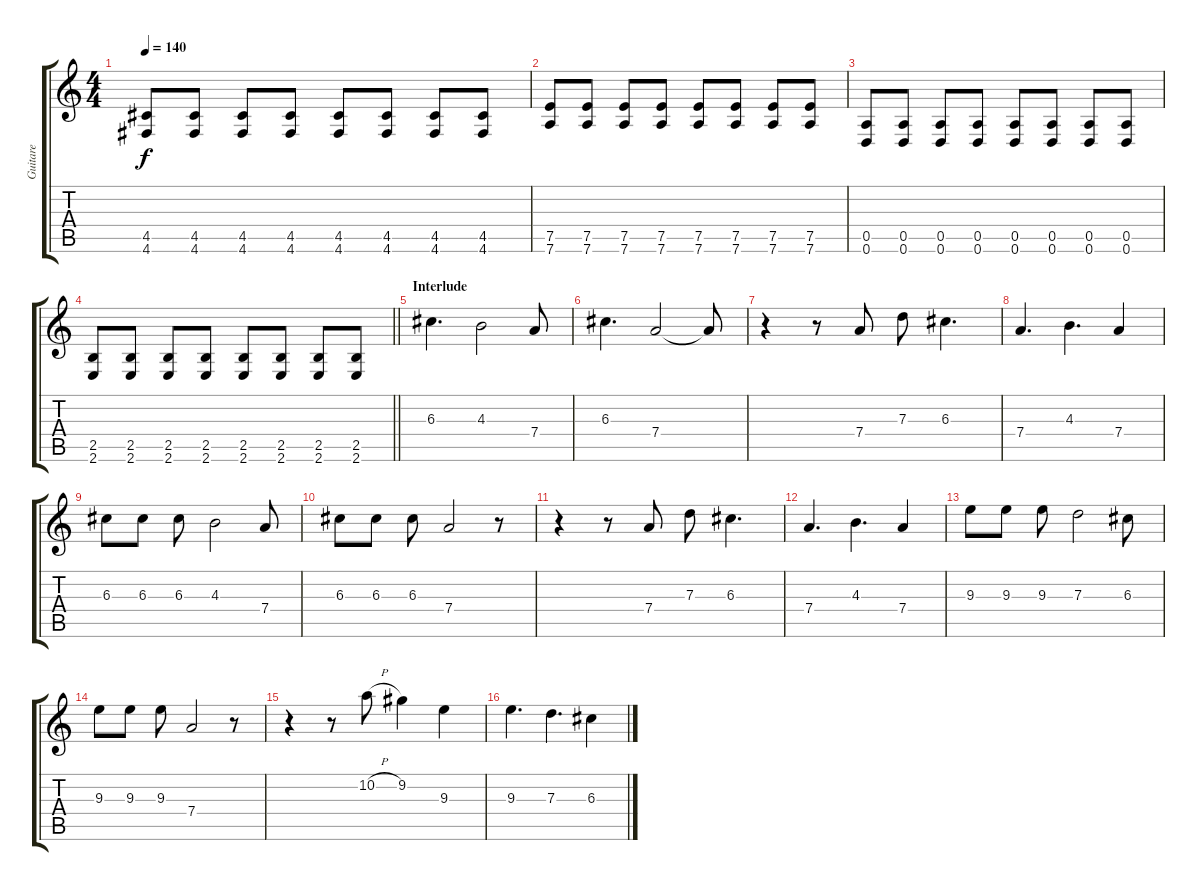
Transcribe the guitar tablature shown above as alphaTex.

\track ("Guitare" "Guitare") {instrument overdrivenguitar}
\staff {score tabs}
\tuning (E4 B3 G3 D3 A2 D2) {hide}
\ts (4 4)
\tempo 140
\clef g2
\ks c
(4.5 4.6).8{dy f} (4.5 4.6).8 (4.5 4.6).8 (4.5 4.6).8 (4.5 4.6).8 (4.5 4.6).8 (4.5 4.6).8 (4.5 4.6).8 |
(7.5 7.6).8 (7.5 7.6).8 (7.5 7.6).8 (7.5 7.6).8 (7.5 7.6).8 (7.5 7.6).8 (7.5 7.6).8 (7.5 7.6).8 |
(0.5 0.6).8 (0.5 0.6).8 (0.5 0.6).8 (0.5 0.6).8 (0.5 0.6).8 (0.5 0.6).8 (0.5 0.6).8 (0.5 0.6).8 |
\barLineRight lightlight
(2.5 2.6).8 (2.5 2.6).8 (2.5 2.6).8 (2.5 2.6).8 (2.5 2.6).8 (2.5 2.6).8 (2.5 2.6).8 (2.5 2.6).8 |
\section ("" "Interlude")
6.3.4{d} 4.3.2 7.4.8 |
6.3.4{d} 7.4.2 7.4{t}.8 |
r.4 r.8 7.4.8 7.3.8 6.3.4{d} |
7.4.4{d} 4.3.4{d} 7.4.4 |
6.3.8 6.3.8 6.3.8 4.3.2 7.4.8 |
6.3.8 6.3.8 6.3.8 7.4.2 r.8 |
r.4 r.8 7.4.8 7.3.8 6.3.4{d} |
7.4.4{d} 4.3.4{d} 7.4.4 |
9.3.8 9.3.8 9.3.8 7.3.2 6.3.8 |
9.3.8 9.3.8 9.3.8 7.4.2 r.8 |
r.4 r.8 10.2{h}.8 9.2.4 9.3.4 |
9.3.4{d} 7.3.4{d} 6.3.4
